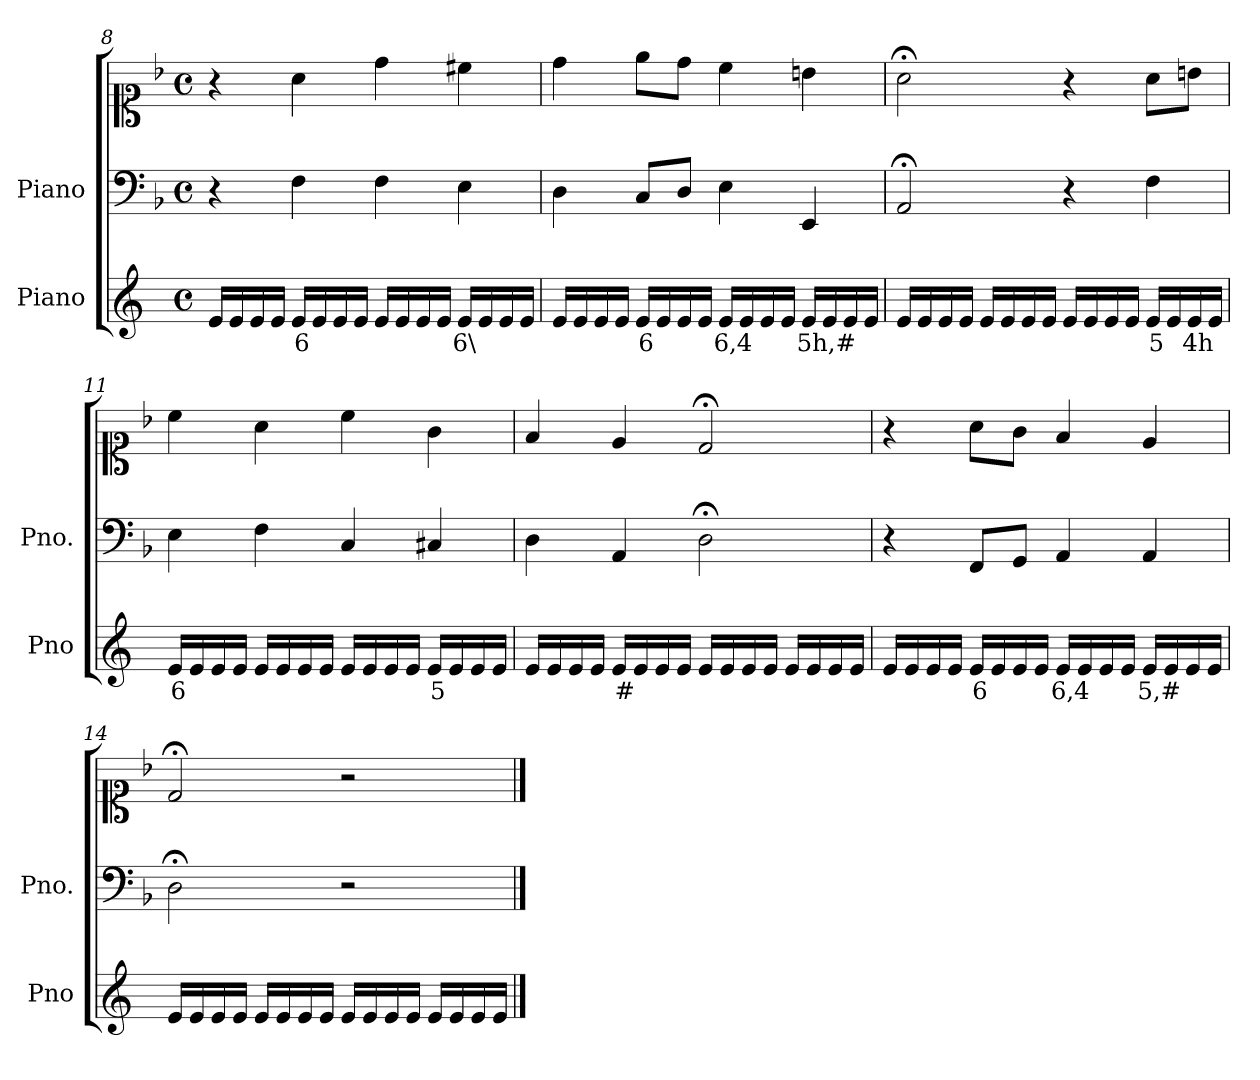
**kern	**text	**kern	**kern
*part2	*part2	*part1	*part1
*staff3	*staff3	*staff2	*staff1
*I"Piano	*	*I"Piano	*
*I'Pno	*	*I'Pno.	*
*clefG2	*	*clefF4	*clefC1
*k[]	*	*k[b-]	*k[b-]
*M4/4	*	*M4/4	*M4/4
*met(c)	*	*met(c)	*met(c)
=8	=8	=8	=8
16e/LL	.	4r	4r
16e/	.	.	.
16e/	.	.	.
16e/JJ	.	.	.
!	!LO:LY:b	!	!
16e/LL	6	4F\	4a\
16e/	.	.	.
16e/	.	.	.
16e/JJ	.	.	.
16e/LL	.	4F\	4dd\
16e/	.	.	.
16e/	.	.	.
16e/JJ	.	.	.
!	!LO:LY:b	!	!
16e/LL	6\	4E\	4cc#X\
16e/	.	.	.
16e/	.	.	.
16e/JJ	.	.	.
=9	=9	=9	=9
16e/LL	.	4D\	4dd\
16e/	.	.	.
16e/	.	.	.
16e/JJ	.	.	.
!	!LO:LY:b	!	!
16e/LL	6	8C/L	8ee\L
16e/	.	.	.
16e/	.	8D/J	8dd\J
16e/JJ	.	.	.
!	!LO:LY:b	!	!
16e/LL	6,4	4E\	4cc\
16e/	.	.	.
16e/	.	.	.
16e/JJ	.	.	.
!	!LO:LY:b	!	!
16e/LL	5h,#	4EE/	4bn\
16e/	.	.	.
16e/	.	.	.
16e/JJ	.	.	.
=10	=10	=10	=10
16e/LL	.	2AA;</	2a;<\
16e/	.	.	.
16e/	.	.	.
16e/JJ	.	.	.
16e/LL	.	.	.
16e/	.	.	.
16e/	.	.	.
16e/JJ	.	.	.
16e/LL	.	4r	4r
16e/	.	.	.
16e/	.	.	.
16e/JJ	.	.	.
!	!LO:LY:b	!	!
16e/LL	5	4F\	8a\L
16e/	.	.	.
!	!LO:LY:b	!	!
16e/	4h	.	8bn\J
16e/JJ	.	.	.
=11	=11	=11	=11
!	!LO:LY:b	!	!
16e/LL	6	4E\	4cc\
16e/	.	.	.
16e/	.	.	.
16e/JJ	.	.	.
16e/LL	.	4F\	4a\
16e/	.	.	.
16e/	.	.	.
16e/JJ	.	.	.
16e/LL	.	4C/	4cc\
16e/	.	.	.
16e/	.	.	.
16e/JJ	.	.	.
!	!LO:LY:b	!	!
16e/LL	5	4C#X/	4g\
16e/	.	.	.
16e/	.	.	.
16e/JJ	.	.	.
=12	=12	=12	=12
16e/LL	.	4D\	4f/
16e/	.	.	.
16e/	.	.	.
16e/JJ	.	.	.
!	!LO:LY:b	!	!
16e/LL	#	4AA/	4e/
16e/	.	.	.
16e/	.	.	.
16e/JJ	.	.	.
16e/LL	.	2D;<\	2d;</
16e/	.	.	.
16e/	.	.	.
16e/JJ	.	.	.
16e/LL	.	.	.
16e/	.	.	.
16e/	.	.	.
16e/JJ	.	.	.
=13	=13	=13	=13
16e/LL	.	4r	4r
16e/	.	.	.
16e/	.	.	.
16e/JJ	.	.	.
!	!LO:LY:b	!	!
16e/LL	6	8FF/L	8a\L
16e/	.	.	.
16e/	.	8GG/J	8g\J
16e/JJ	.	.	.
!	!LO:LY:b	!	!
16e/LL	6,4	4AA/	4f/
16e/	.	.	.
16e/	.	.	.
16e/JJ	.	.	.
!	!LO:LY:b	!	!
16e/LL	5,#	4AA/	4e/
16e/	.	.	.
16e/	.	.	.
16e/JJ	.	.	.
=14	=14	=14	=14
16e/LL	.	2D;<\	2d;</
16e/	.	.	.
16e/	.	.	.
16e/JJ	.	.	.
16e/LL	.	.	.
16e/	.	.	.
16e/	.	.	.
16e/JJ	.	.	.
16e/LL	.	2r	2r
16e/	.	.	.
16e/	.	.	.
16e/JJ	.	.	.
16e/LL	.	.	.
16e/	.	.	.
16e/	.	.	.
16e/JJ	.	.	.
==	==	==	==
*-	*-	*-	*-
